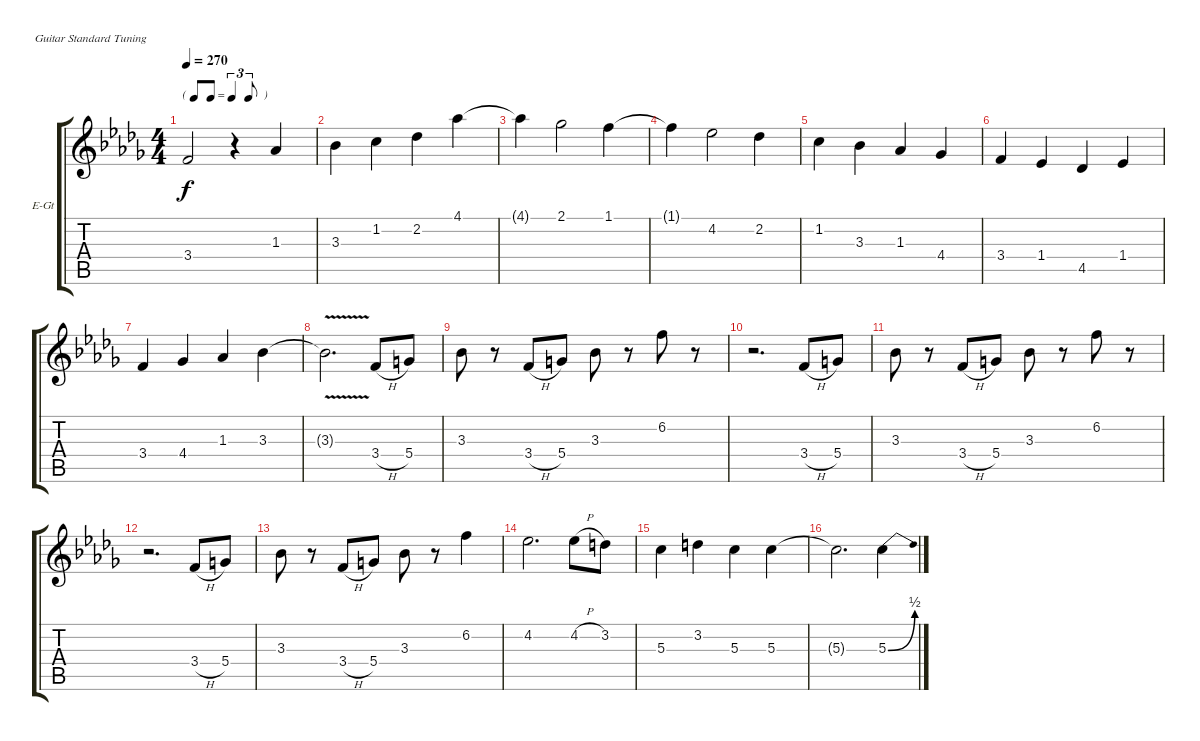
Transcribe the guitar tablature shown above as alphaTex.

\defaultSystemsLayout 4
\bracketExtendMode groupsimilarinstruments
\firstSystemTrackNameOrientation horizontal
\otherSystemsTrackNameOrientation horizontal
\track ("Electric Guitar" "E-Gt") {multiBarRest instrument overdrivenguitar}
\staff {score tabs}
\tuning (E4 B3 G3 D3 A2 E2)
\ts (4 4)
\tf triplet8th
\tempo 270
\clef g2
\ks bbminor
3.4{t}.2{dy f} r.4 1.3.4 |
3.3.4 1.2.4 2.2.4 4.1.4 |
4.1{t}.4 2.1.2 1.1.4 |
1.1{t}.4 4.2.2 2.2.4 |
1.2.4 3.3.4 1.3.4 4.4.4 |
3.4.4 1.4.4 4.5.4 1.4.4 |
3.4.4 4.4.4 1.3.4 3.3.4 |
3.3{v t}.2{d} 3.4{h}.8 5.4.8 |
3.3.8 r.8 3.4{h}.8 5.4.8 3.3.8 r.8 6.2.8 r.8 |
r.2{d} 3.4{h}.8 5.4.8 |
3.3.8 r.8 3.4{h}.8 5.4.8 3.3.8 r.8 6.2.8 r.8 |
r.2{d} 3.4{h}.8 5.4.8 |
3.3.8 r.8 3.4{h}.8 5.4.8 3.3.8 r.8 6.2.4 |
4.2.2{d} 4.2{h}.8 3.2.8 |
5.3.4 3.2.4 5.3.4 5.3.4 |
5.3{t}.2{d} 5.3{be (bend 0 0 15 2)}.4
